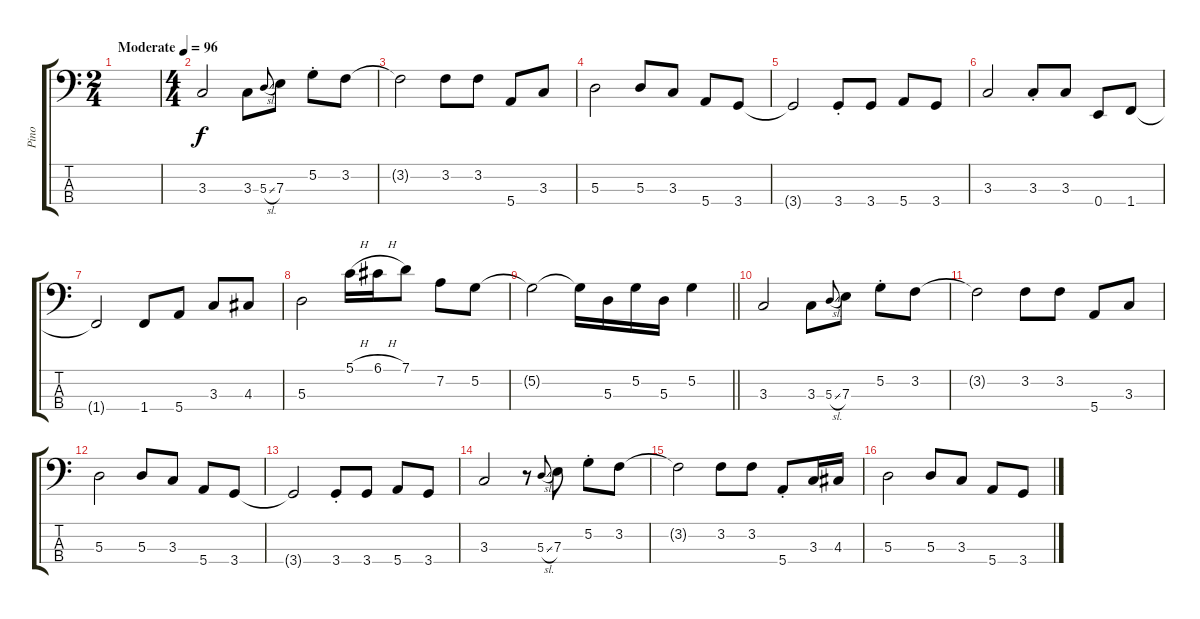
\track ("Pino" "Pino") {instrument electricbassfinger}
\staff {score tabs}
\tuning (G2 D2 A1 E1) {hide}
\ts (2 4)
\tempo (96 "Moderate")
\clef f4
\ks c
|
\ts (4 4)
3.3.2 3.3.8 5.3{sl}.8{gr onbeat} 7.3.8 5.2{st}.8 3.2.8 |
3.2{t}.2 3.2.8 3.2.8 5.4.8 3.3.8 |
5.3.2 5.3.8 3.3.8 5.4.8 3.4.8 |
3.4{t}.2 3.4{st}.8 3.4.8 5.4.8 3.4.8 |
3.3.2 3.3{st}.8 3.3.8 0.4.8 1.4.8 |
1.4{t}.2 1.4.8 5.4.8 3.3.8 4.3.8 |
5.3.2 5.1{h}.16 6.1{h}.16 7.1.8 7.2.8 5.2.8 |
\barLineRight lightlight
5.2{t}.2 5.2{t}.16 5.3.16 5.2.16 5.3.16 5.2.4 |
3.3.2 3.3.8 5.3{sl}.8{gr onbeat} 7.3.8 5.2{st}.8 3.2.8 |
3.2{t}.2 3.2.8 3.2.8 5.4.8 3.3.8 |
5.3.2 5.3.8 3.3.8 5.4.8 3.4.8 |
3.4{t}.2 3.4{st}.8 3.4.8 5.4.8 3.4.8 |
3.3.2 r.8 5.3{sl}.8{gr onbeat} 7.3.8 5.2{st}.8 3.2.8 |
3.2{t}.2 3.2.8 3.2.8 5.4{st}.8 3.3.16 4.3.16 |
5.3.2 5.3.8 3.3.8 5.4.8 3.4.8
